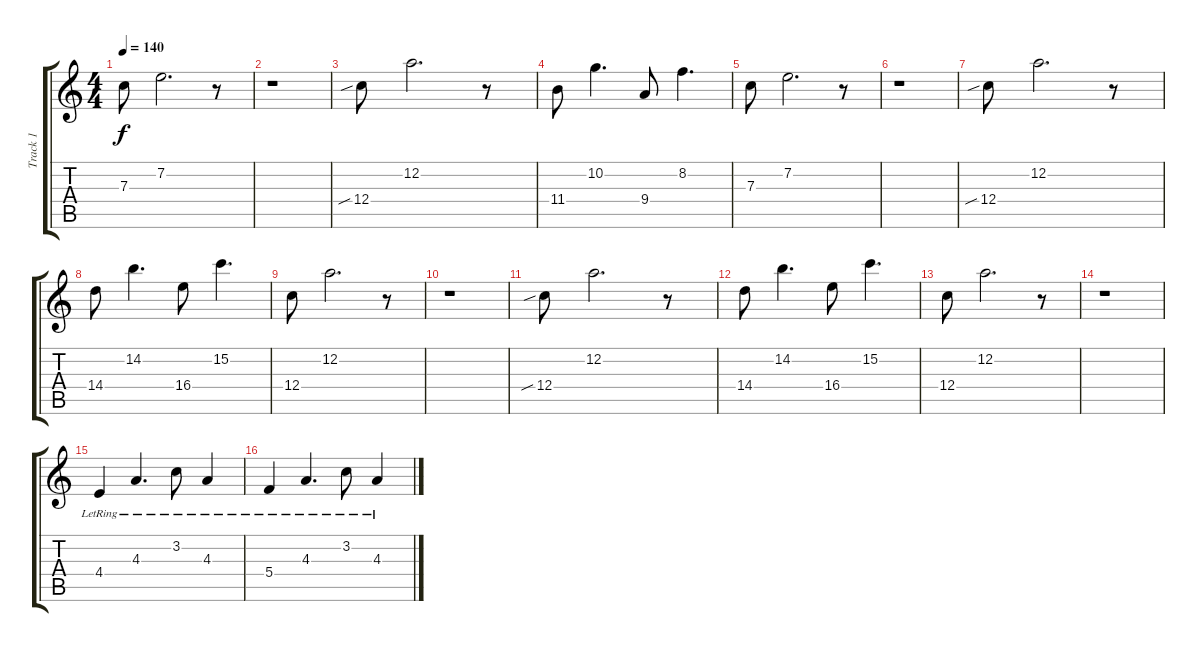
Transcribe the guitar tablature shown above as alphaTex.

\track ("Track 1" "Track 1") {instrument acousticguitarsteel}
\staff {score tabs}
\tuning (D4 A3 F3 C3 G2 D2) {hide}
\ts (4 4)
\tempo 140
\clef g2
\ks c
7.3.8{dy f} 7.2.2{d} r.8 |
r.1 |
12.4{sib}.8 12.2.2{d} r.8 |
11.4.8 10.2.4{d} 9.4.8 8.2.4{d} |
7.3.8 7.2.2{d} r.8 |
r.1 |
12.4{sib}.8 12.2.2{d} r.8 |
14.4.8 14.2.4{d} 16.4.8 15.2.4{d} |
12.4.8 12.2.2{d} r.8 |
r.1 |
12.4{sib}.8 12.2.2{d} r.8 |
14.4.8 14.2.4{d} 16.4.8 15.2.4{d} |
12.4.8 12.2.2{d} r.8 |
r.1 |
4.4{lr}.4 4.3{lr}.4{d} 3.2{lr}.8 4.3{lr}.4 |
5.4{lr}.4 4.3{lr}.4{d} 3.2{lr}.8 4.3{lr}.4
